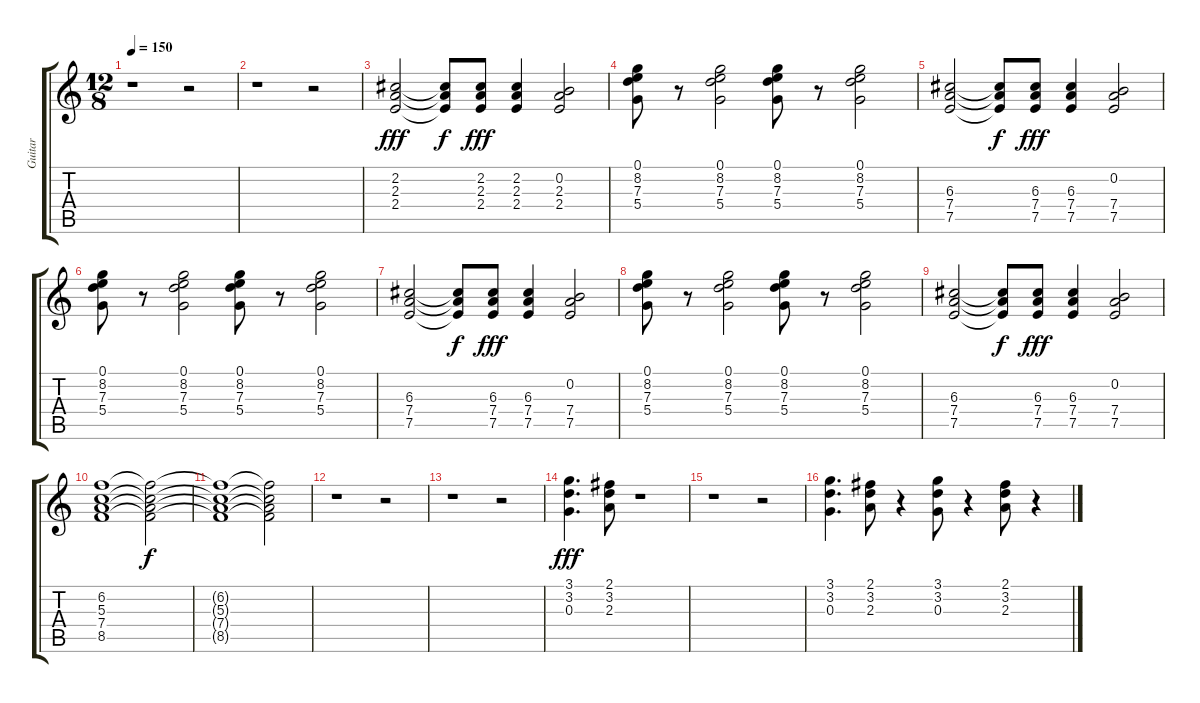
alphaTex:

\track ("Guitar" "Guitar") {instrument distortionguitar}
\staff {score tabs}
\tuning (E4 B3 G3 D3 A2 E2) {hide}
\ts (12 8)
\tempo 150
\clef g2
\ks c
r.1{dy f} r.2 |
r.1 r.2 |
(2.2 2.3 2.4).2{dy fff} (2.2{t} 2.3{t} 2.4{t}).8{dy f} (2.2 2.3 2.4).8{dy fff} (2.2 2.3 2.4).4 (0.2 2.3 2.4).2 |
(0.1 8.2 7.3 5.4).8 r.8 (0.1 8.2 7.3 5.4).2 (0.1 8.2 7.3 5.4).8 r.8 (0.1 8.2 7.3 5.4).2 |
(6.3 7.4 7.5).2 (6.3{t} 7.4{t} 7.5{t}).8{dy f} (6.3 7.4 7.5).8{dy fff} (6.3 7.4 7.5).4 (0.2 7.4 7.5).2 |
(0.1 8.2 7.3 5.4).8 r.8 (0.1 8.2 7.3 5.4).2 (0.1 8.2 7.3 5.4).8 r.8 (0.1 8.2 7.3 5.4).2 |
(6.3 7.4 7.5).2 (6.3{t} 7.4{t} 7.5{t}).8{dy f} (6.3 7.4 7.5).8{dy fff} (6.3 7.4 7.5).4 (0.2 7.4 7.5).2 |
(0.1 8.2 7.3 5.4).8 r.8 (0.1 8.2 7.3 5.4).2 (0.1 8.2 7.3 5.4).8 r.8 (0.1 8.2 7.3 5.4).2 |
(6.3 7.4 7.5).2 (6.3{t} 7.4{t} 7.5{t}).8{dy f} (6.3 7.4 7.5).8{dy fff} (6.3 7.4 7.5).4 (0.2 7.4 7.5).2 |
(6.2 5.3 7.4 8.5).1 (6.2{t} 5.3{t} 7.4{t} 8.5{t}).2{dy f} |
(6.2{t} 5.3{t} 7.4{t} 8.5{t}).1 (6.2{t} 5.3{t} 7.4{t} 8.5{t}).2 |
r.1 r.2 |
r.1 r.2 |
(3.1 3.2 0.3).4{d dy fff} (2.1 3.2 2.3).8 r.1 |
r.1 r.2 |
(3.1 3.2 0.3).4{d} (2.1 3.2 2.3).8 r.4 (3.1 3.2 0.3).8 r.4 (2.1 3.2 2.3).8 r.4
